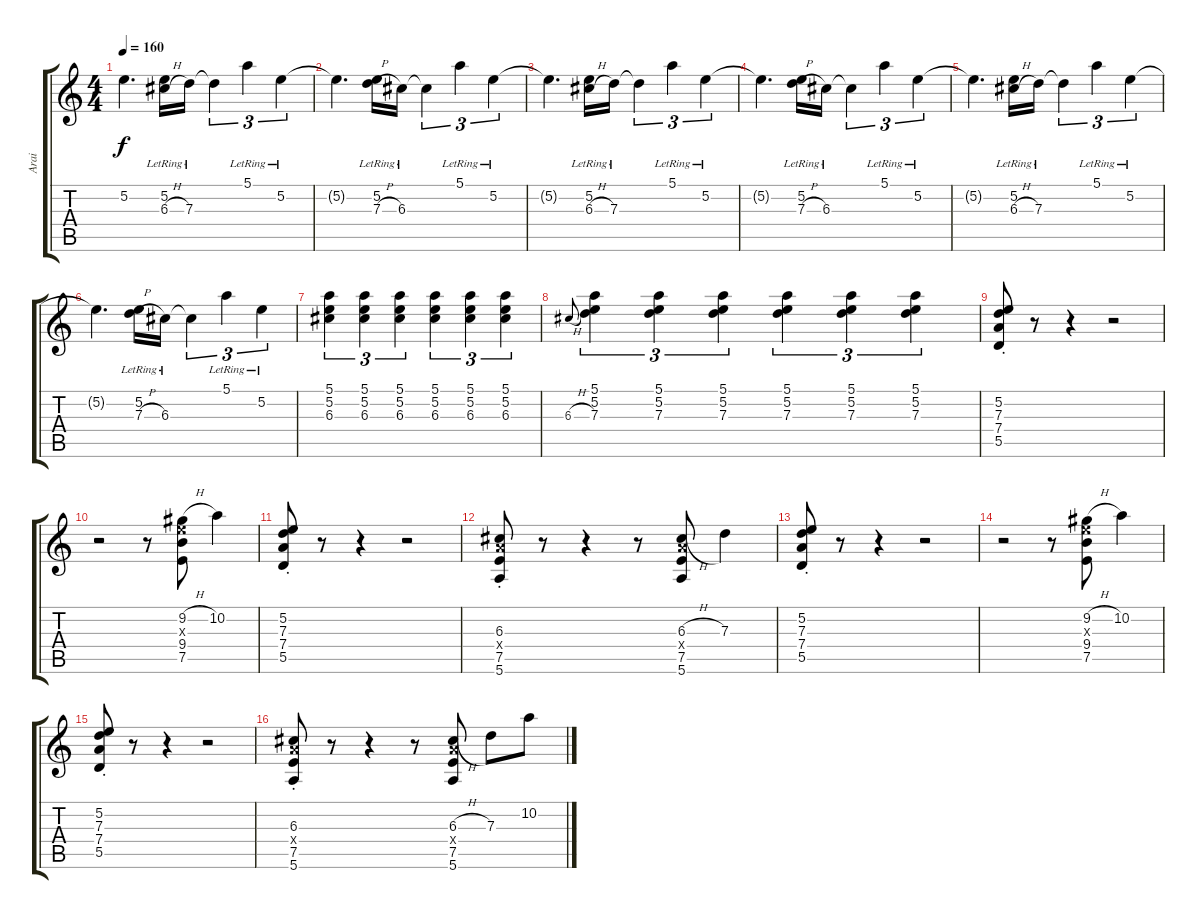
\track ("Arai" "Arai") {instrument electricguitarclean}
\staff {score tabs}
\tuning (E4 B3 G3 D3 A2 E2) {hide}
\ts (4 4)
\tempo 160
\clef g2
\ks c
5.2{t}.4{d dy f} (5.2{lr} 6.3{h lr}).16 7.3{lr}.16 7.3{t}.4{tu (3 2)} 5.1{lr}.4{tu (3 2)} 5.2{lr}.4{tu (3 2)} |
5.2{t}.4{d} (5.2{lr} 7.3{h lr}).16 6.3{lr}.16 6.3{t}.4{tu (3 2)} 5.1{lr}.4{tu (3 2)} 5.2{lr}.4{tu (3 2)} |
5.2{t}.4{d} (5.2{lr} 6.3{h lr}).16 7.3{lr}.16 7.3{t}.4{tu (3 2)} 5.1{lr}.4{tu (3 2)} 5.2{lr}.4{tu (3 2)} |
5.2{t}.4{d} (5.2{lr} 7.3{h lr}).16 6.3{lr}.16 6.3{t}.4{tu (3 2)} 5.1{lr}.4{tu (3 2)} 5.2{lr}.4{tu (3 2)} |
5.2{t}.4{d} (5.2{lr} 6.3{h lr}).16 7.3{lr}.16 7.3{t}.4{tu (3 2)} 5.1{lr}.4{tu (3 2)} 5.2{lr}.4{tu (3 2)} |
5.2{t}.4{d} (5.2{lr} 7.3{h lr}).16 6.3{lr}.16 6.3{t}.4{tu (3 2)} 5.1{lr}.4{tu (3 2)} 5.2{lr}.4{tu (3 2)} |
(5.1 5.2 6.3).4{tu (3 2) volume 11} (5.1 5.2 6.3).4{tu (3 2)} (5.1 5.2 6.3).4{tu (3 2)} (5.1 5.2 6.3).4{tu (3 2)} (5.1 5.2 6.3).4{tu (3 2)} (5.1 5.2 6.3).4{tu (3 2)} |
6.3{h}.8{gr onbeat} (5.1 5.2 7.3).4{tu (3 2)} (5.1 5.2 7.3).4{tu (3 2)} (5.1 5.2 7.3).4{tu (3 2)} (5.1 5.2 7.3).4{tu (3 2)} (5.1 5.2 7.3).4{tu (3 2)} (5.1 5.2 7.3).4{tu (3 2)} |
(5.2 7.3 7.4 5.5{st}).8 r.8 r.4 r.2 |
r.2 r.8 (9.2{h} 9.3{x} 9.4 7.5).8 10.2.4 |
(5.2 7.3 7.4 5.5{st}).8 r.8 r.4 r.2 |
(6.3 7.4{x} 7.5{st} 5.6).8 r.8 r.4 r.8 (6.3{h} 7.4{x} 7.5 5.6).8 7.3.4 |
(5.2 7.3 7.4 5.5{st}).8 r.8 r.4 r.2 |
r.2 r.8 (9.2{h} 9.3{x} 9.4 7.5).8 10.2.4 |
(5.2 7.3 7.4 5.5{st}).8 r.8 r.4 r.2 |
(6.3 7.4{x} 7.5{st} 5.6).8 r.8 r.4 r.8 (6.3{h} 7.4{x} 7.5 5.6).8 7.3.8 10.2.8{volume 13 instrument distortionguitar}
